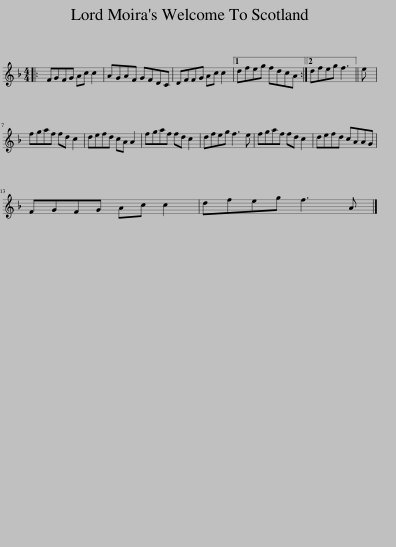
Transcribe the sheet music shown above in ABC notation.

X:1
L:1/8
M:4/4
I:linebreak $
K:F
V:1 treble
V:1
|: FGFG Ac c2 | AGAF GFDC | DFFG Ac c2 |1 dfeg fdcA :|2 dfeg f3 || %5
 e |$ fgaf fd c2 | defd cA A2 | fgaf fd c2 | dfeg f3 e | %10
 fgaf fd c2 | defd cAAG |$ FGFG Ac c2 | dfeg f3 A |] %14
